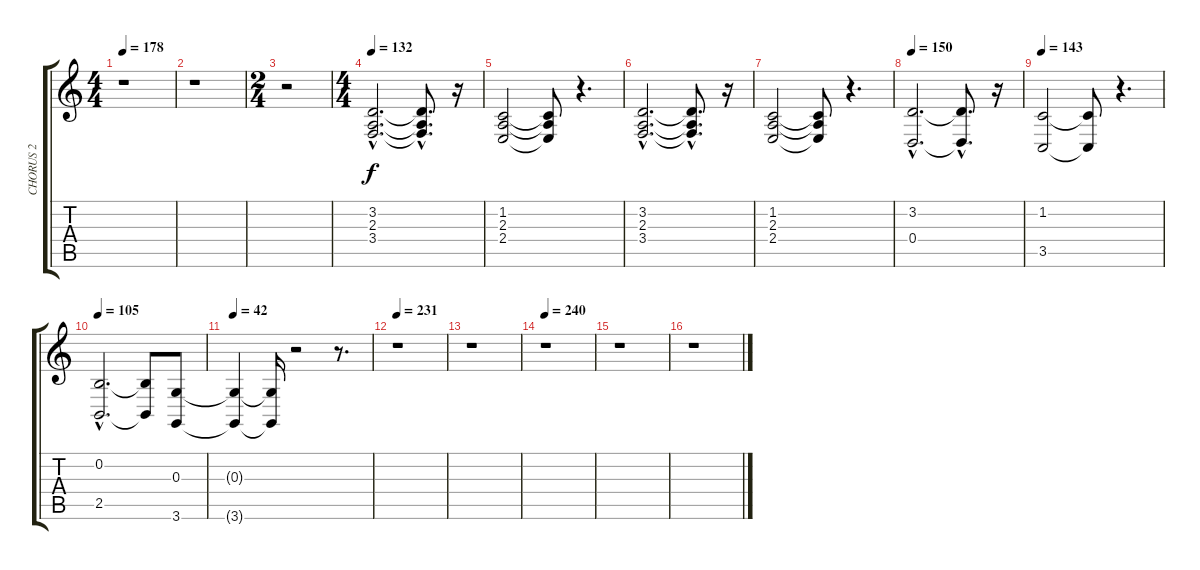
\track ("CHORUS 2" "CHORUS 2") {instrument voiceoohs}
\staff {score tabs}
\tuning (E4 B3 G3 D3 A2 E2) {hide}
\ts (4 4)
\tempo 178
\clef g2
\ks c
r.1{dy f} |
r.1 |
\ts (2 4)
r.2 |
\ts (4 4)
\tempo 132
(3.2{hac} 2.3{hac} 3.4{hac}).2{d} (3.2{hac t} 2.3{hac t} 3.4{hac t}).8{d} r.16 |
(1.2 2.3 2.4).2 (1.2{t} 2.3{t} 2.4{t}).8 r.4{d} |
(3.2{hac} 2.3{hac} 3.4{hac}).2{d} (3.2{hac t} 2.3{hac t} 3.4{hac t}).8{d} r.16 |
(1.2 2.3 2.4).2 (1.2{t} 2.3{t} 2.4{t}).8 r.4{d} |
\tempo 150
(3.2{hac} 0.4{hac}).2{d} (3.2{hac t} 0.4{hac t}).8{d} r.16 |
\tempo 143
(1.2 3.5).2 (1.2{t} 3.5{t}).8 r.4{d} |
\tempo 105
(0.2{hac} 2.5{hac}).2{d} (0.2{t} 2.5{t}).8 (0.3 3.6).8 |
\tempo 42
(0.3{t} 3.6{t}).4 (0.3{t} 3.6{t}).16 r.2 r.8{d} |
\tempo 231
r.1 |
r.1 |
\tempo 240
r.1 |
r.1 |
r.1
